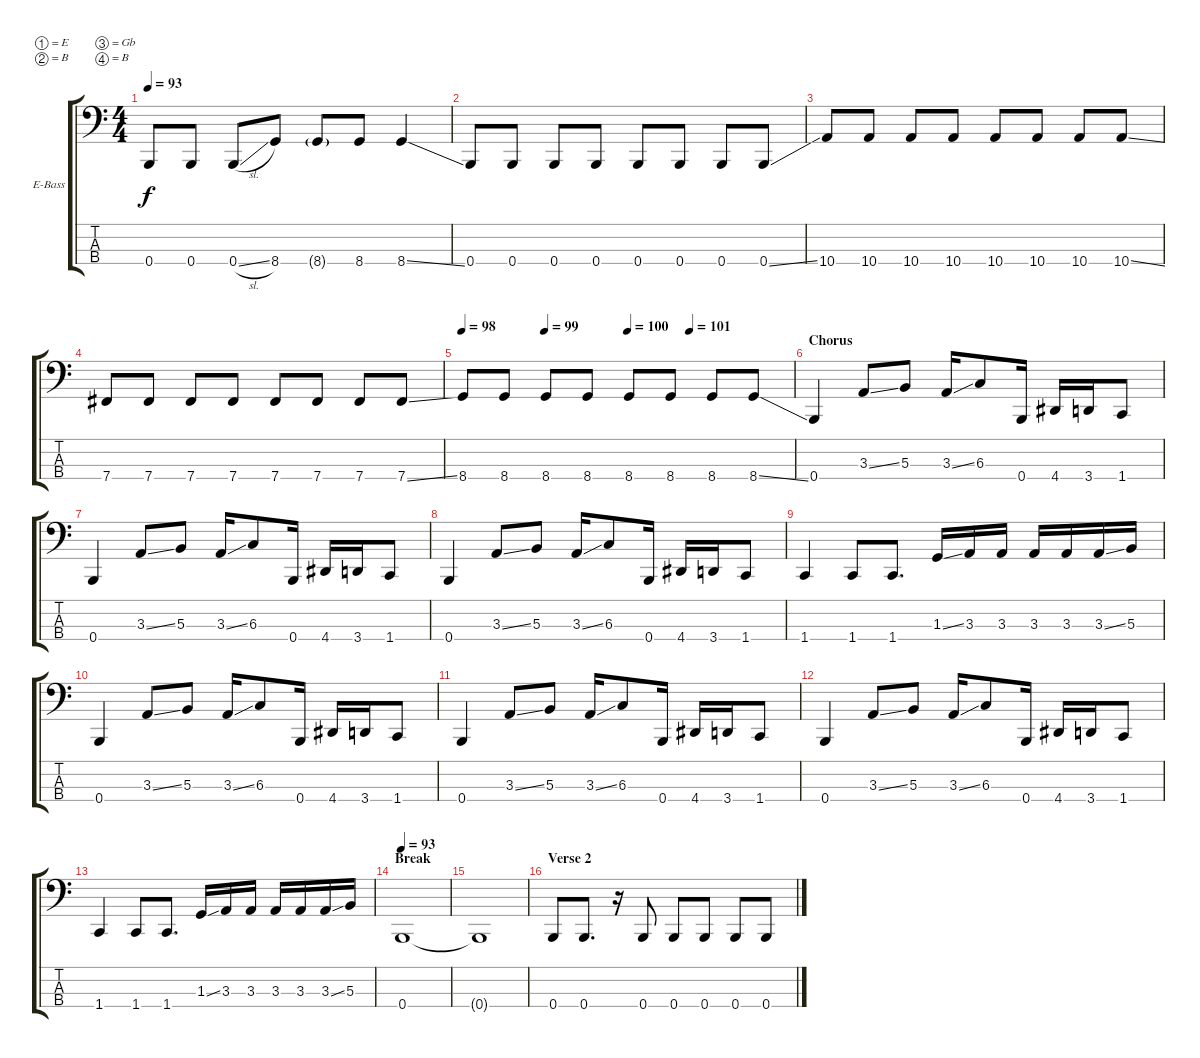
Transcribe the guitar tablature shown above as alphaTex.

\bracketExtendMode groupsimilarinstruments
\firstSystemTrackNameOrientation horizontal
\otherSystemsTrackNameOrientation horizontal
\track ("Adam Duce" "E-Bass") {instrument electricbasspick}
\staff {score tabs}
\tuning (E2 B1 Gb1 B0)
\ts (4 4)
\tempo 93
\clef f4
\ks c
0.4.8{dy f} 0.4.8 0.4{sl}.8 8.4.8 8.4{g}.8 8.4.8 8.4{ss}.4 |
0.4.8 0.4.8 0.4.8 0.4.8 0.4.8 0.4.8 0.4.8 0.4{ss}.8 |
10.4.8 10.4.8 10.4.8 10.4.8 10.4.8 10.4.8 10.4.8 10.4{ss}.8 |
7.4.8 7.4.8 7.4.8 7.4.8 7.4.8 7.4.8 7.4.8 7.4{ss}.8 |
\tempo 98
\tempo (99 0.25)
\tempo (100 0.5)
\tempo (101 0.6875)
8.4.8 8.4.8 8.4.8 8.4.8 8.4.8 8.4.8 8.4.8 8.4{ss}.8 |
\section ("" "Chorus")
0.4.4 3.3{ss}.8 5.3.8 3.3{ss}.16 6.3.8 0.4.16 4.4.16 3.4.16 1.4.8 |
0.4.4 3.3{ss}.8 5.3.8 3.3{ss}.16 6.3.8 0.4.16 4.4.16 3.4.16 1.4.8 |
0.4.4 3.3{ss}.8 5.3.8 3.3{ss}.16 6.3.8 0.4.16 4.4.16 3.4.16 1.4.8 |
1.4.4 1.4.8 1.4.8{d} 1.3{ss}.16 3.3.16 3.3.16 3.3.16 3.3.16 3.3{ss}.16 5.3.16 |
0.4.4 3.3{ss}.8 5.3.8 3.3{ss}.16 6.3.8 0.4.16 4.4.16 3.4.16 1.4.8 |
0.4.4 3.3{ss}.8 5.3.8 3.3{ss}.16 6.3.8 0.4.16 4.4.16 3.4.16 1.4.8 |
0.4.4 3.3{ss}.8 5.3.8 3.3{ss}.16 6.3.8 0.4.16 4.4.16 3.4.16 1.4.8 |
1.4.4 1.4.8 1.4.8{d} 1.3{ss}.16 3.3.16 3.3.16 3.3.16 3.3.16 3.3{ss}.16 5.3.16 |
\section ("" "Break")
\tempo 93
0.4.1 |
0.4{t}.1 |
\section ("" "Verse 2")
0.4.8 0.4.8{d} r.16 0.4.8 0.4.8 0.4.8 0.4.8 0.4.8
